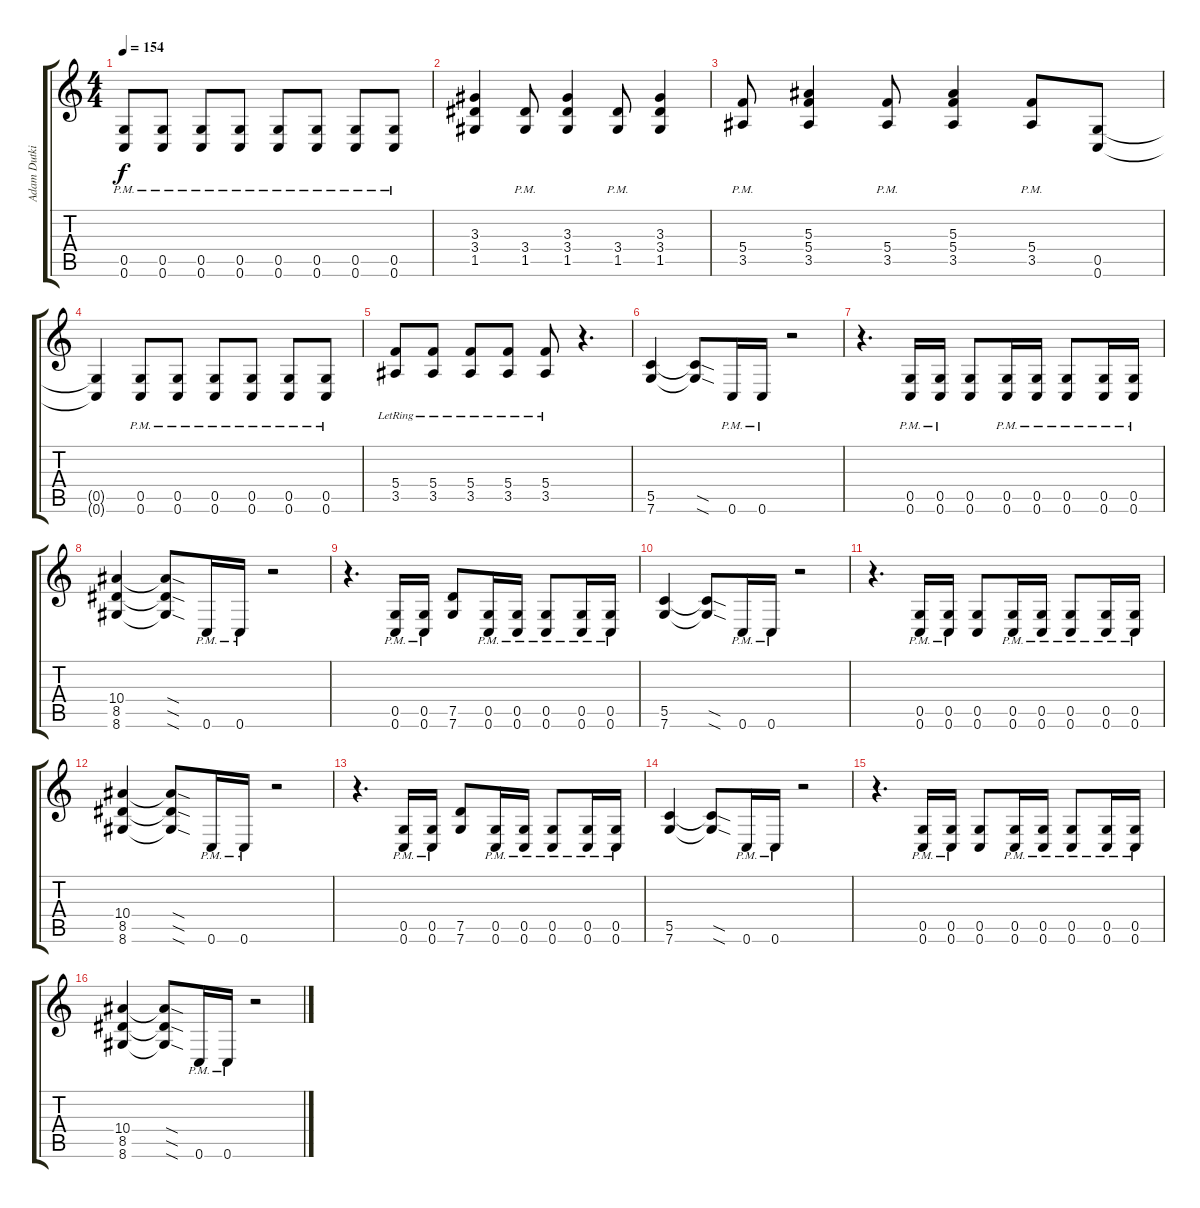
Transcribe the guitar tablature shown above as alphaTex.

\track ("Adam Dutkiewicz" "Adam Dutki") {instrument distortionguitar}
\staff {score tabs}
\tuning (D4 A3 F3 C3 G2 C2) {hide}
\ts (4 4)
\tempo 154
\clef g2
\ks c
(0.5{pm} 0.6{pm}).8{dy f} (0.5{pm} 0.6{pm}).8 (0.5{pm} 0.6{pm}).8 (0.5{pm} 0.6{pm}).8 (0.5{pm} 0.6{pm}).8 (0.5{pm} 0.6{pm}).8 (0.5{pm} 0.6{pm}).8 (0.5{pm} 0.6{pm}).8 |
(3.3 3.4 1.5).4 (3.4{pm} 1.5{pm}).8 (3.3 3.4 1.5).4 (3.4{pm} 1.5{pm}).8 (3.3 3.4 1.5).4 |
(5.4{pm} 3.5{pm}).8 (5.3 5.4 3.5).4 (5.4{pm} 3.5{pm}).8 (5.3 5.4 3.5).4 (5.4{pm} 3.5{pm}).8 (0.5 0.6).8 |
(0.5{t} 0.6{t}).4 (0.5{pm} 0.6{pm}).8 (0.5{pm} 0.6{pm}).8 (0.5{pm} 0.6{pm}).8 (0.5{pm} 0.6{pm}).8 (0.5{pm} 0.6{pm}).8 (0.5{pm} 0.6{pm}).8 |
(5.4{lr} 3.5).8 (5.4{lr} 3.5).8 (5.4{lr} 3.5).8 (5.4{lr} 3.5).8 (5.4{lr} 3.5).8 r.4{d} |
(5.5 7.6).4 (5.5{sod t} 7.6{sod t}).8 0.6{pm}.16 0.6{pm}.16 r.2 |
r.4{d} (0.5{pm} 0.6{pm}).16 (0.5{pm} 0.6{pm}).16 (0.5 0.6).8 (0.5{pm} 0.6{pm}).16 (0.5{pm} 0.6{pm}).16 (0.5{pm} 0.6{pm}).8 (0.5{pm} 0.6{pm}).16 (0.5{pm} 0.6{pm}).16 |
(10.4 8.5 8.6).4 (10.4{sod t} 8.5{sod t} 8.6{sod t}).8 0.6{pm}.16 0.6{pm}.16 r.2 |
r.4{d} (0.5{pm} 0.6{pm}).16 (0.5{pm} 0.6{pm}).16 (7.5 7.6).8 (0.5{pm} 0.6{pm}).16 (0.5{pm} 0.6{pm}).16 (0.5{pm} 0.6{pm}).8 (0.5{pm} 0.6{pm}).16 (0.5{pm} 0.6{pm}).16 |
(5.5 7.6).4 (5.5{sod t} 7.6{sod t}).8 0.6{pm}.16 0.6{pm}.16 r.2 |
r.4{d} (0.5{pm} 0.6{pm}).16 (0.5{pm} 0.6{pm}).16 (0.5 0.6).8 (0.5{pm} 0.6{pm}).16 (0.5{pm} 0.6{pm}).16 (0.5{pm} 0.6{pm}).8 (0.5{pm} 0.6{pm}).16 (0.5{pm} 0.6{pm}).16 |
(10.4 8.5 8.6).4 (10.4{sod t} 8.5{sod t} 8.6{sod t}).8 0.6{pm}.16 0.6{pm}.16 r.2 |
r.4{d} (0.5{pm} 0.6{pm}).16 (0.5{pm} 0.6{pm}).16 (7.5 7.6).8 (0.5{pm} 0.6{pm}).16 (0.5{pm} 0.6{pm}).16 (0.5{pm} 0.6{pm}).8 (0.5{pm} 0.6{pm}).16 (0.5{pm} 0.6{pm}).16 |
(5.5 7.6).4 (5.5{sod t} 7.6{sod t}).8 0.6{pm}.16 0.6{pm}.16 r.2 |
r.4{d} (0.5{pm} 0.6{pm}).16 (0.5{pm} 0.6{pm}).16 (0.5 0.6).8 (0.5{pm} 0.6{pm}).16 (0.5{pm} 0.6{pm}).16 (0.5{pm} 0.6{pm}).8 (0.5{pm} 0.6{pm}).16 (0.5{pm} 0.6{pm}).16 |
(10.4 8.5 8.6).4 (10.4{sod t} 8.5{sod t} 8.6{sod t}).8 0.6{pm}.16 0.6{pm}.16 r.2
